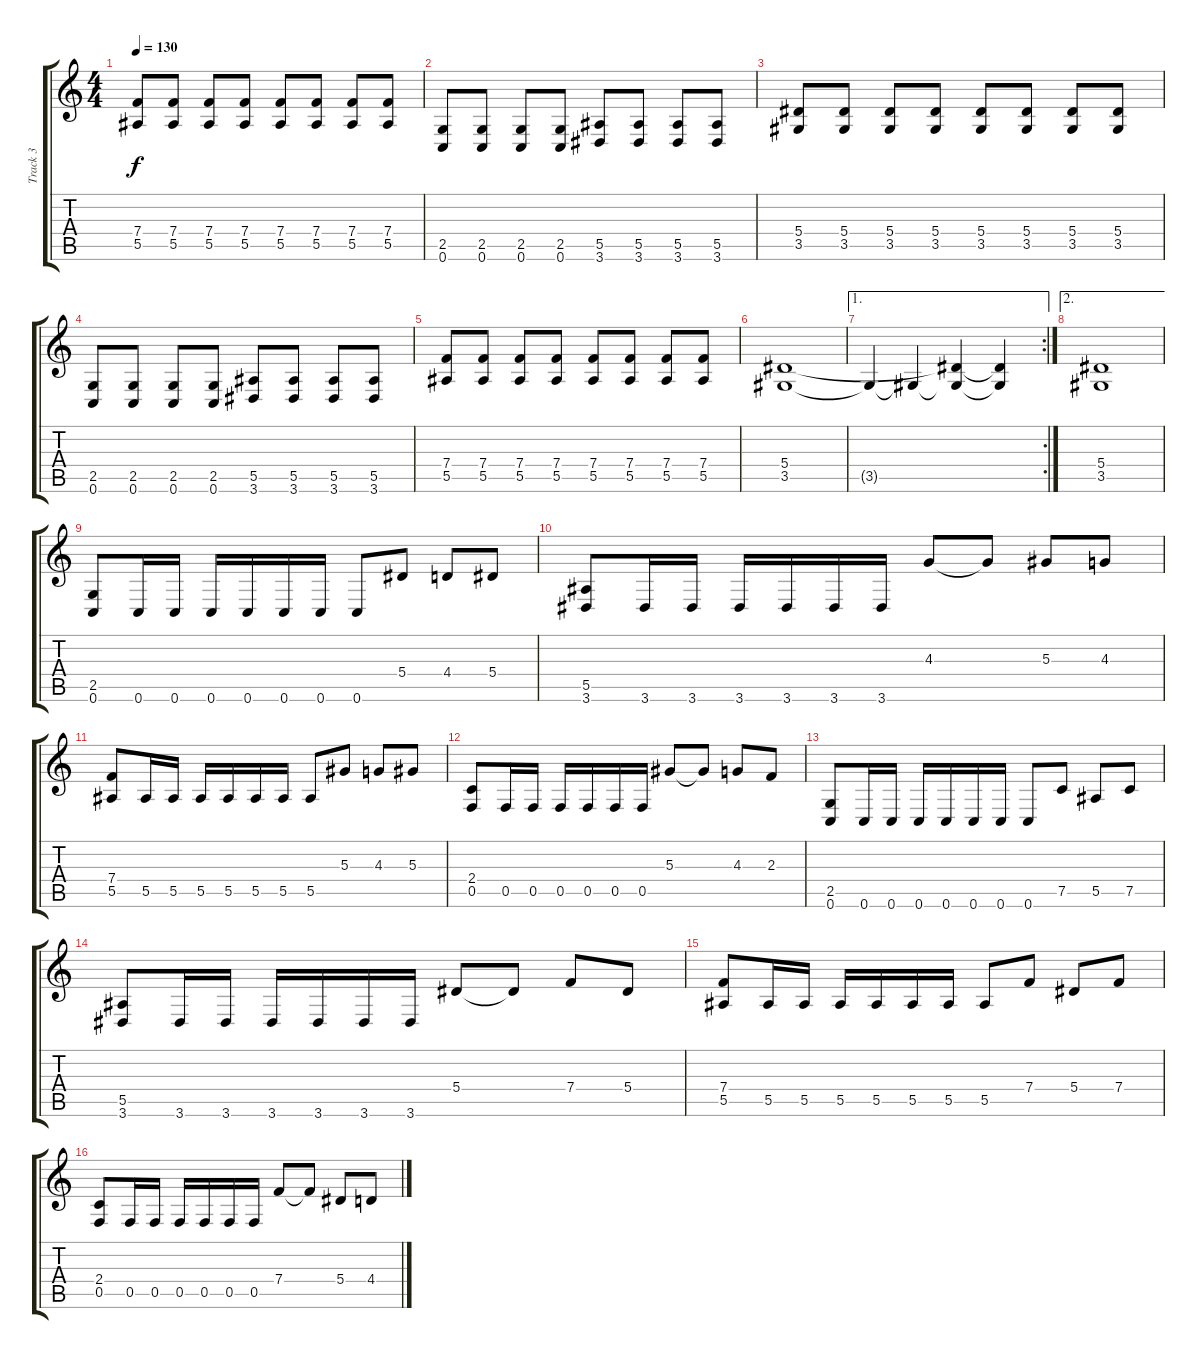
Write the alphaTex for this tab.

\track ("Track 3" "Track 3") {instrument distortionguitar}
\staff {score tabs}
\tuning (C4 G3 Eb3 Bb2 F2 C2) {hide}
\ts (4 4)
\tempo 130
\clef g2
\ks c
(7.4 5.5).8{dy f} (7.4 5.5).8 (7.4 5.5).8 (7.4 5.5).8 (7.4 5.5).8 (7.4 5.5).8 (7.4 5.5).8 (7.4 5.5).8 |
(2.5 0.6).8 (2.5 0.6).8 (2.5 0.6).8 (2.5 0.6).8 (5.5 3.6).8 (5.5 3.6).8 (5.5 3.6).8 (5.5 3.6).8 |
(5.4 3.5).8 (5.4 3.5).8 (5.4 3.5).8 (5.4 3.5).8 (5.4 3.5).8 (5.4 3.5).8 (5.4 3.5).8 (5.4 3.5).8 |
(2.5 0.6).8 (2.5 0.6).8 (2.5 0.6).8 (2.5 0.6).8 (5.5 3.6).8 (5.5 3.6).8 (5.5 3.6).8 (5.5 3.6).8 |
(7.4 5.5).8 (7.4 5.5).8 (7.4 5.5).8 (7.4 5.5).8 (7.4 5.5).8 (7.4 5.5).8 (7.4 5.5).8 (7.4 5.5).8 |
(5.4 3.5).1 |
\ae 1
\rc 2
3.5{t}.4 3.5{t}.4 (5.4{t} 3.5{t}).4 (5.4{t} 3.5{t}).4 |
\ae 2
(5.4 3.5).1 |
(2.5 0.6).8 0.6.16 0.6.16 0.6.16 0.6.16 0.6.16 0.6.16 0.6.8 5.4.8 4.4.8 5.4.8 |
(5.5 3.6).8 3.6.16 3.6.16 3.6.16 3.6.16 3.6.16 3.6.16 4.3.8 4.3{t}.8 5.3.8 4.3.8 |
(7.4 5.5).8 5.5.16 5.5.16 5.5.16 5.5.16 5.5.16 5.5.16 5.5.8 5.3.8 4.3.8 5.3.8 |
(2.4 0.5).8 0.5.16 0.5.16 0.5.16 0.5.16 0.5.16 0.5.16 5.3.8 5.3{t}.8 4.3.8 2.3.8 |
(2.5 0.6).8 0.6.16 0.6.16 0.6.16 0.6.16 0.6.16 0.6.16 0.6.8 7.5.8 5.5.8 7.5.8 |
(5.5 3.6).8 3.6.16 3.6.16 3.6.16 3.6.16 3.6.16 3.6.16 5.4.8 5.4{t}.8 7.4.8 5.4.8 |
(7.4 5.5).8 5.5.16 5.5.16 5.5.16 5.5.16 5.5.16 5.5.16 5.5.8 7.4.8 5.4.8 7.4.8 |
(2.4 0.5).8 0.5.16 0.5.16 0.5.16 0.5.16 0.5.16 0.5.16 7.4.8 7.4{t}.8 5.4.8 4.4.8
